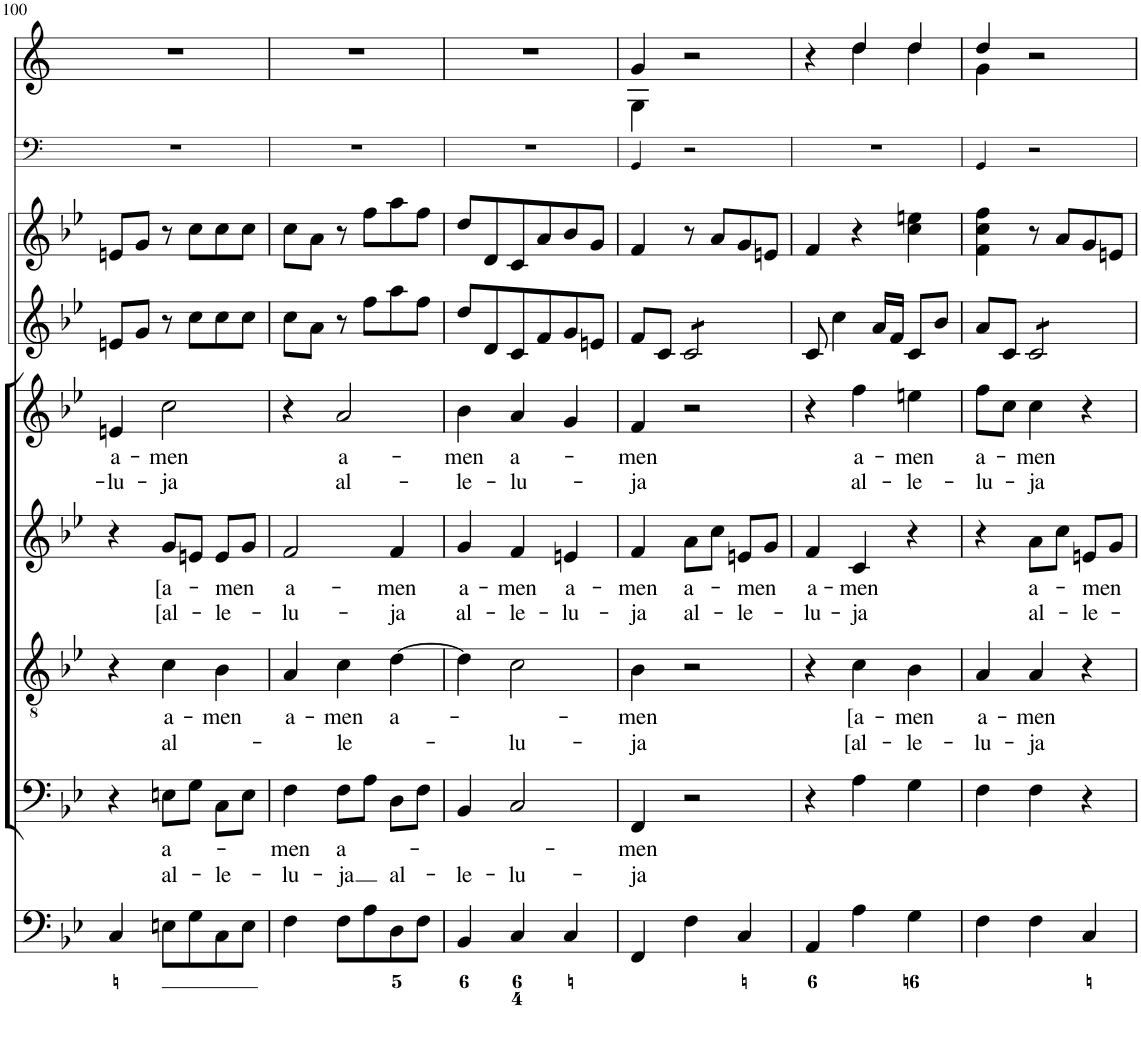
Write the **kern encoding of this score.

**kern	**kern	**text	**text	**kern	**text	**text	**kern	**text	**text	**kern	**text	**text	**kern	**kern	**kern	**kern
*part9	*part8	*part8	*part8	*part7	*part7	*part7	*part6	*part6	*part6	*part5	*part5	*part5	*part4	*part3	*part2	*part1
*staff9	*staff8	*staff8	*staff8	*staff7	*staff7	*staff7	*staff6	*staff6	*staff6	*staff5	*staff5	*staff5	*staff4	*staff3	*staff2	*staff1
*I"Organ	*I"Voice	*	*	*I"Tenor	*	*	*I"Alto	*	*	*I"Voice	*	*	*I"Violin	*I"Violini	*I"Timpani in B[b]	*I"Clarini in B[b]
*	*	*	*	*	*	*	*	*	*	*	*	*	*I'Vln	*I'Vln	*I'Timp	*
!!LO:PB:g=z
*clefF4	*clefF4	*	*	*clefGv2	*	*	*clefG2	*	*	*clefG2	*	*	*clefG2	*clefG2	*clefF4	*clefG2
*	*	*	*	*	*	*	*	*	*	*	*	*	*	*	*Trd1c2	*Trd1c2
*k[b-e-]	*k[b-e-]	*	*	*k[b-e-]	*	*	*k[b-e-]	*	*	*k[b-e-]	*	*	*k[b-e-]	*k[b-e-]	*k[]	*k[]
*M3/4	*M3/4	*	*	*M3/4	*	*	*M3/4	*	*	*M3/4	*	*	*M3/4	*M3/4	*M3/4	*M3/4
=100	=100	=100	=100	=100	=100	=100	=100	=100	=100	=100	=100	=100	=100	=100	=100	=100
!	!	!	!	!	!	!	!	!	!	!	!LO:LY:b	!LO:LY:b	!	!	!	!
4C/	4r	.	.	4r	.	.	4r	.	.	4en/	a-	-lu-	8en/L	8en/L	2.r	2.r
.	.	.	.	.	.	.	.	.	.	.	.	.	8g/J	8g/J	.	.
!	!	!LO:LY:b	!LO:LY:b	!	!LO:LY:b	!LO:LY:b	!	!LO:LY:b	!LO:LY:b	!	!LO:LY:b	!LO:LY:b	!	!	!	!
8En\L	8En\L	a-	al-	4c\	a-	al-	8g/L	[a-	[al-	2cc\	-men	-ja	8r	8r	.	.
8G\	8G\J	.	.	.	.	.	8en/J	.	.	.	.	.	8cc\L	8cc\L	.	.
!	!	!	!LO:LY:b	!	!LO:LY:b	!	!	!LO:LY:b	!LO:LY:b	!	!	!	!	!	!	!
8C\	8C\L	.	-le-	4B-\	-men	.	8e/L	-men	-le-	.	.	.	8cc\	8cc\	.	.
8E\J	8E\J	.	.	.	.	.	8g/J	.	.	.	.	.	8cc\J	8cc\J	.	.
=101	=101	=101	=101	=101	=101	=101	=101	=101	=101	=101	=101	=101	=101	=101	=101	=101
!	!	!LO:LY:b	!LO:LY:b	!	!LO:LY:b	!	!	!LO:LY:b	!LO:LY:b	!	!	!	!	!	!	!
4F\	4F\	-men	-lu-	4A/	a-	.	2f/	a-	-lu-	4r	.	.	8cc\L	8cc\L	2.r	2.r
.	.	.	.	.	.	.	.	.	.	.	.	.	8a\J	8a\J	.	.
!	!	!LO:LY:b	!LO:LY:b	!	!LO:LY:b	!LO:LY:b	!	!	!	!	!LO:LY:b	!LO:LY:b	!	!	!	!
8F\L	8F\L	a-	-ja	4c\	-men	-le-	.	.	.	2a/	a-	al-	8r	8r	.	.
8A\	8A\J	.	.	.	.	.	.	.	.	.	.	.	8ff\L	8ff\L	.	.
!	!	!	!LO:LY:b	!	!LO:LY:b	!	!	!LO:LY:b	!LO:LY:b	!	!	!	!	!	!	!
8D\	8D\L	.	al-	[4d\	a-	.	4f/	-men	-ja	.	.	.	8aa\	8aa\	.	.
8F\J	8F\J	.	.	.	.	.	.	.	.	.	.	.	8ff\J	8ff\J	.	.
=102	=102	=102	=102	=102	=102	=102	=102	=102	=102	=102	=102	=102	=102	=102	=102	=102
!	!	!	!LO:LY:b	!	!	!	!	!LO:LY:b	!LO:LY:b	!	!LO:LY:b	!LO:LY:b	!	!	!	!
4BB-/	4BB-/	.	-le-	4d\]	.	.	4g/	a-	al-	4b-\	men	-le-	8dd/L	8dd/L	2.r	2.r
.	.	.	.	.	.	.	.	.	.	.	.	.	8d/	8d/	.	.
!	!	!	!LO:LY:b	!	!	!LO:LY:b	!	!LO:LY:b	!LO:LY:b	!	!LO:LY:b	!LO:LY:b	!	!	!	!
4C/	2C/	.	-lu-	2c\	.	-lu-	4f/	-men	-le-	4a/	a-	-lu-	8c/	8c/	.	.
.	.	.	.	.	.	.	.	.	.	.	.	.	8f/	8a/	.	.
!	!	!	!	!	!	!	!	!LO:LY:b	!LO:LY:b	!	!	!	!	!	!	!
4C/	.	.	.	.	.	.	4en/	a-	-lu-	4g/	.	.	8g/	8b-/	.	.
.	.	.	.	.	.	.	.	.	.	.	.	.	8en/J	8g/J	.	.
=103	=103	=103	=103	=103	=103	=103	=103	=103	=103	=103	=103	=103	=103	=103	=103	=103
!	!	!LO:LY:b	!LO:LY:b	!	!LO:LY:b	!LO:LY:b	!	!LO:LY:b	!LO:LY:b	!	!LO:LY:b	!LO:LY:b	!	!	!	!
*	*	*	*	*	*	*	*	*	*	*	*	*	*	*	*	*^
4FF/	4FF/	-men	-ja	4B-\	-men	-ja	4f/	-men	-ja	4f/	-men	-ja	8f/L	4f/	4GG/	4g/	4G\
.	.	.	.	.	.	.	.	.	.	.	.	.	8c/J	.	.	.	.
!	!	!	!	!	!	!	!	!LO:LY:b	!LO:LY:b	!	!	!	!	!	!	!	!
*	*	*	*	*	*	*	*	*	*	*	*	*	*tremolo	*	*	*	*
4F\	2r	.	.	2r	.	.	8a\L	a-	al-	2r	.	.	8c/L	8r	2r	2r	2ryy
.	.	.	.	.	.	.	8cc\J	.	.	.	.	.	8c/	8a/L	.	.	.
!	!	!	!	!	!	!	!	!LO:LY:b	!LO:LY:b	!	!	!	!	!	!	!	!
4C/	.	.	.	.	.	.	8en/L	-men	-le-	.	.	.	8c/	8g/	.	.	.
.	.	.	.	.	.	.	8g/J	.	.	.	.	.	8c/J	8en/J	.	.	.
*	*	*	*	*	*	*	*	*	*	*	*	*	*Xtremolo	*	*	*	*
=104	=104	=104	=104	=104	=104	=104	=104	=104	=104	=104	=104	=104	=104	=104	=104	=104	=104
!	!	!	!	!	!	!	!	!LO:LY:b	!LO:LY:b	!	!	!	!	!	!	!	!
4AA/	4r	.	.	4r	.	.	4f/	a-	-lu-	4r	.	.	8c/	4f/	2.r	4r	4ryy
.	.	.	.	.	.	.	.	.	.	.	.	.	4cc\	.	.	.	.
!	!	!	!	!	!LO:LY:b	!LO:LY:b	!	!LO:LY:b	!LO:LY:b	!	!LO:LY:b	!LO:LY:b	!	!	!	!	!
4A\	4A\	.	.	4c\	[a-	[al-	4c/	-men	-ja	4ff\	a-	al-	.	4r	.	4dd/	4dd\
.	.	.	.	.	.	.	.	.	.	.	.	.	16a/LL	.	.	.	.
.	.	.	.	.	.	.	.	.	.	.	.	.	16f/JJ	.	.	.	.
!	!	!	!	!	!LO:LY:b	!LO:LY:b	!	!	!	!	!LO:LY:b	!LO:LY:b	!	!	!	!	!
4G\	4G\	.	.	4B-\	-men	-le-	4r	.	.	4een\	-men	-le-	8c/L	4cc\ 4een\	.	4dd/	4dd\
.	.	.	.	.	.	.	.	.	.	.	.	.	8b-/J	.	.	.	.
=105	=105	=105	=105	=105	=105	=105	=105	=105	=105	=105	=105	=105	=105	=105	=105	=105	=105
!	!	!	!	!	!LO:LY:b	!LO:LY:b	!	!	!	!	!LO:LY:b	!LO:LY:b	!	!	!	!	!
4F\	4F\	.	.	4A/	a-	-lu-	4r	.	.	8ff\L	a-	-lu-	8a/L	4f\ 4cc\ 4ff\	4GG/	4dd/	4g\
.	.	.	.	.	.	.	.	.	.	8cc\J	.	.	8c/J	.	.	.	.
!	!	!	!	!	!LO:LY:b	!LO:LY:b	!	!LO:LY:b	!LO:LY:b	!	!LO:LY:b	!LO:LY:b	!	!	!	!	!
*	*	*	*	*	*	*	*	*	*	*	*	*	*tremolo	*	*	*	*
4F\	4F\	.	.	4A/	-men	-ja	8a\L	a-	al-	4cc\	-men	-ja	8c/L	8r	2r	2r	2ryy
.	.	.	.	.	.	.	8cc\J	.	.	.	.	.	8c/	8a/L	.	.	.
!	!	!	!	!	!	!	!	!LO:LY:b	!LO:LY:b	!	!	!	!	!	!	!	!
4C/	4r	.	.	4r	.	.	8en/L	-men	-le-	4r	.	.	8c/	8g/	.	.	.
.	.	.	.	.	.	.	8g/J	.	.	.	.	.	8c/J	8en/J	.	.	.
*	*	*	*	*	*	*	*	*	*	*	*	*	*Xtremolo	*	*	*	*
*	*	*	*	*	*	*	*	*	*	*	*	*	*	*	*	*v	*v
=	=	=	=	=	=	=	=	=	=	=	=	=	=	=	=	=
*-	*-	*-	*-	*-	*-	*-	*-	*-	*-	*-	*-	*-	*-	*-	*-	*-
